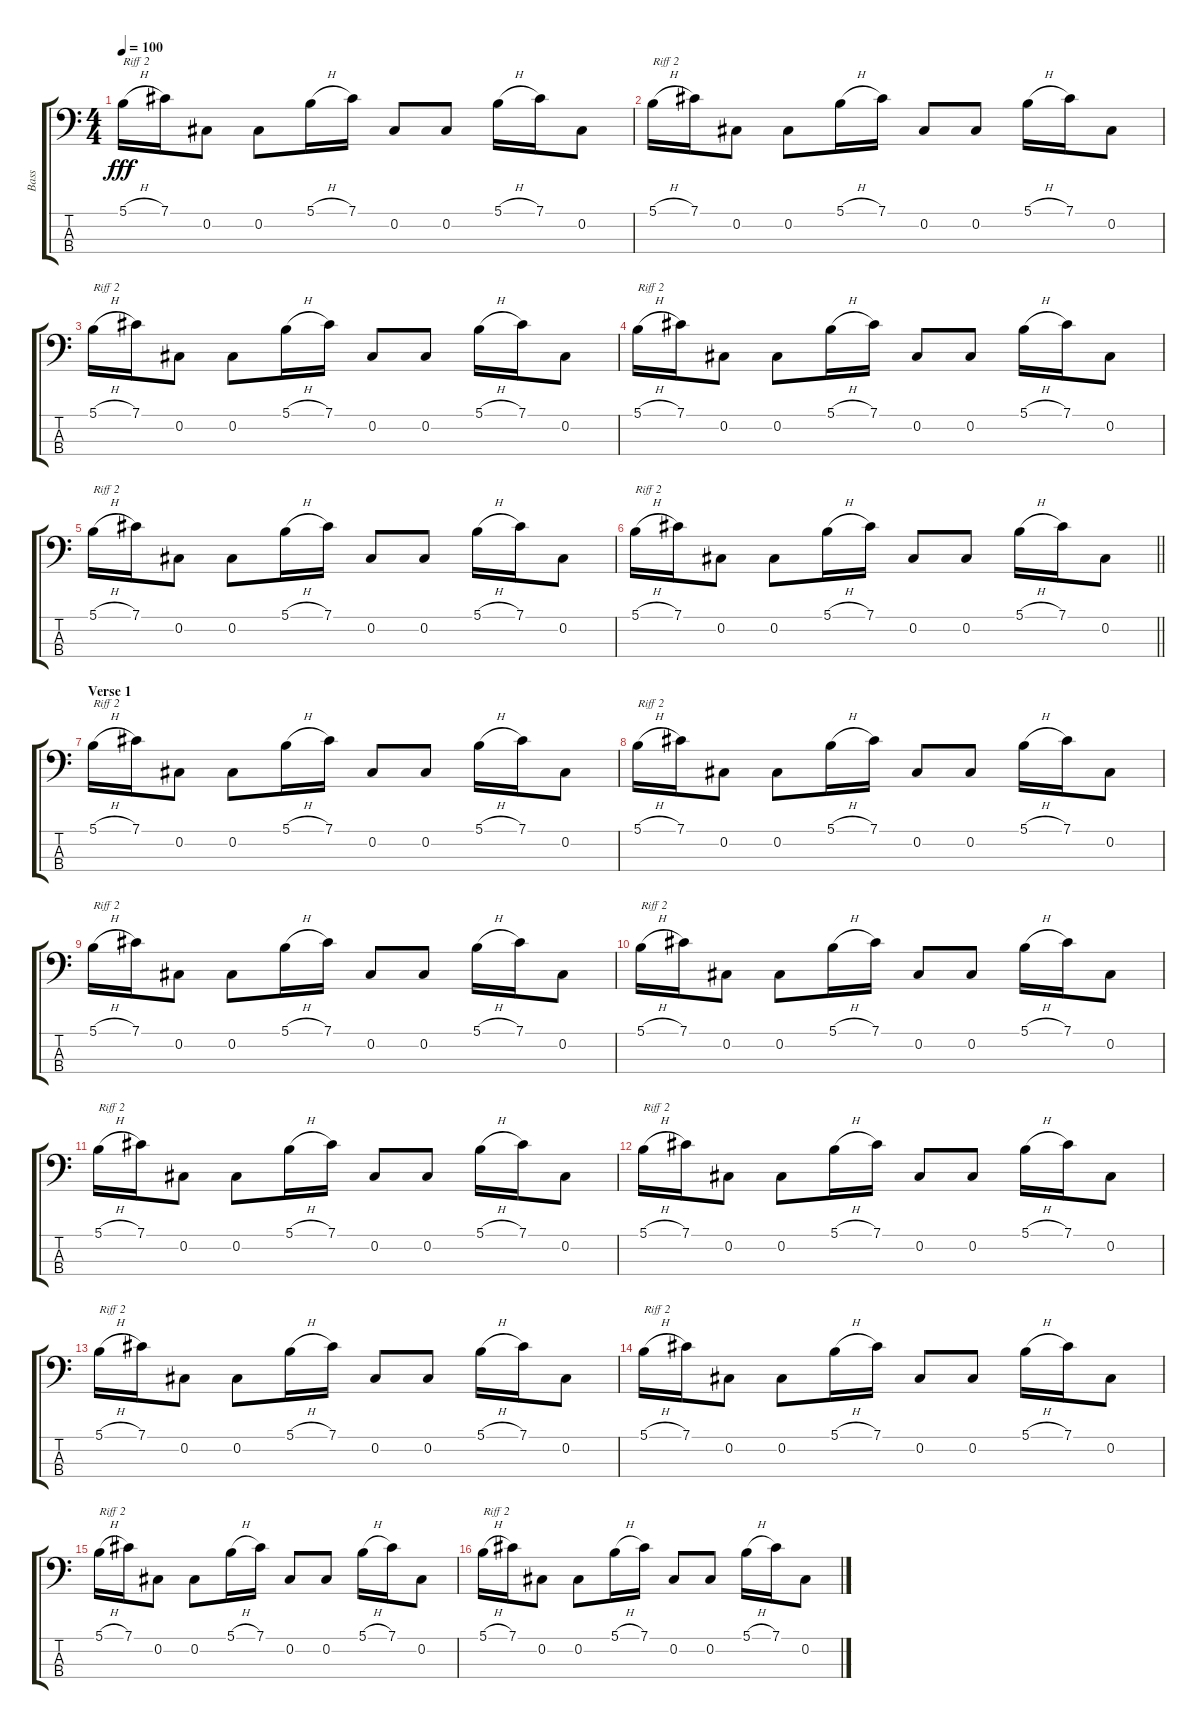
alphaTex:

\track ("Bass" "Bass") {instrument electricbassfinger}
\staff {score tabs}
\tuning (Gb2 Db2 Ab1 Db1) {hide}
\ts (4 4)
\tempo 100
\clef f4
\ks c
5.1{h}.16{txt "Riff 2" dy fff} 7.1.16 0.2.8 0.2.8 5.1{h}.16 7.1.16 0.2.8 0.2.8 5.1{h}.16 7.1.16 0.2.8 |
5.1{h}.16{txt "Riff 2"} 7.1.16 0.2.8 0.2.8 5.1{h}.16 7.1.16 0.2.8 0.2.8 5.1{h}.16 7.1.16 0.2.8 |
5.1{h}.16{txt "Riff 2"} 7.1.16 0.2.8 0.2.8 5.1{h}.16 7.1.16 0.2.8 0.2.8 5.1{h}.16 7.1.16 0.2.8 |
5.1{h}.16{txt "Riff 2"} 7.1.16 0.2.8 0.2.8 5.1{h}.16 7.1.16 0.2.8 0.2.8 5.1{h}.16 7.1.16 0.2.8 |
5.1{h}.16{txt "Riff 2"} 7.1.16 0.2.8 0.2.8 5.1{h}.16 7.1.16 0.2.8 0.2.8 5.1{h}.16 7.1.16 0.2.8 |
\barLineRight lightlight
5.1{h}.16{txt "Riff 2"} 7.1.16 0.2.8 0.2.8 5.1{h}.16 7.1.16 0.2.8 0.2.8 5.1{h}.16 7.1.16 0.2.8 |
\section ("" "Verse 1")
5.1{h}.16{txt "Riff 2"} 7.1.16 0.2.8 0.2.8 5.1{h}.16 7.1.16 0.2.8 0.2.8 5.1{h}.16 7.1.16 0.2.8 |
5.1{h}.16{txt "Riff 2"} 7.1.16 0.2.8 0.2.8 5.1{h}.16 7.1.16 0.2.8 0.2.8 5.1{h}.16 7.1.16 0.2.8 |
5.1{h}.16{txt "Riff 2"} 7.1.16 0.2.8 0.2.8 5.1{h}.16 7.1.16 0.2.8 0.2.8 5.1{h}.16 7.1.16 0.2.8 |
5.1{h}.16{txt "Riff 2"} 7.1.16 0.2.8 0.2.8 5.1{h}.16 7.1.16 0.2.8 0.2.8 5.1{h}.16 7.1.16 0.2.8 |
5.1{h}.16{txt "Riff 2"} 7.1.16 0.2.8 0.2.8 5.1{h}.16 7.1.16 0.2.8 0.2.8 5.1{h}.16 7.1.16 0.2.8 |
5.1{h}.16{txt "Riff 2"} 7.1.16 0.2.8 0.2.8 5.1{h}.16 7.1.16 0.2.8 0.2.8 5.1{h}.16 7.1.16 0.2.8 |
5.1{h}.16{txt "Riff 2"} 7.1.16 0.2.8 0.2.8 5.1{h}.16 7.1.16 0.2.8 0.2.8 5.1{h}.16 7.1.16 0.2.8 |
5.1{h}.16{txt "Riff 2"} 7.1.16 0.2.8 0.2.8 5.1{h}.16 7.1.16 0.2.8 0.2.8 5.1{h}.16 7.1.16 0.2.8 |
5.1{h}.16{txt "Riff 2"} 7.1.16 0.2.8 0.2.8 5.1{h}.16 7.1.16 0.2.8 0.2.8 5.1{h}.16 7.1.16 0.2.8 |
5.1{h}.16{txt "Riff 2"} 7.1.16 0.2.8 0.2.8 5.1{h}.16 7.1.16 0.2.8 0.2.8 5.1{h}.16 7.1.16 0.2.8
